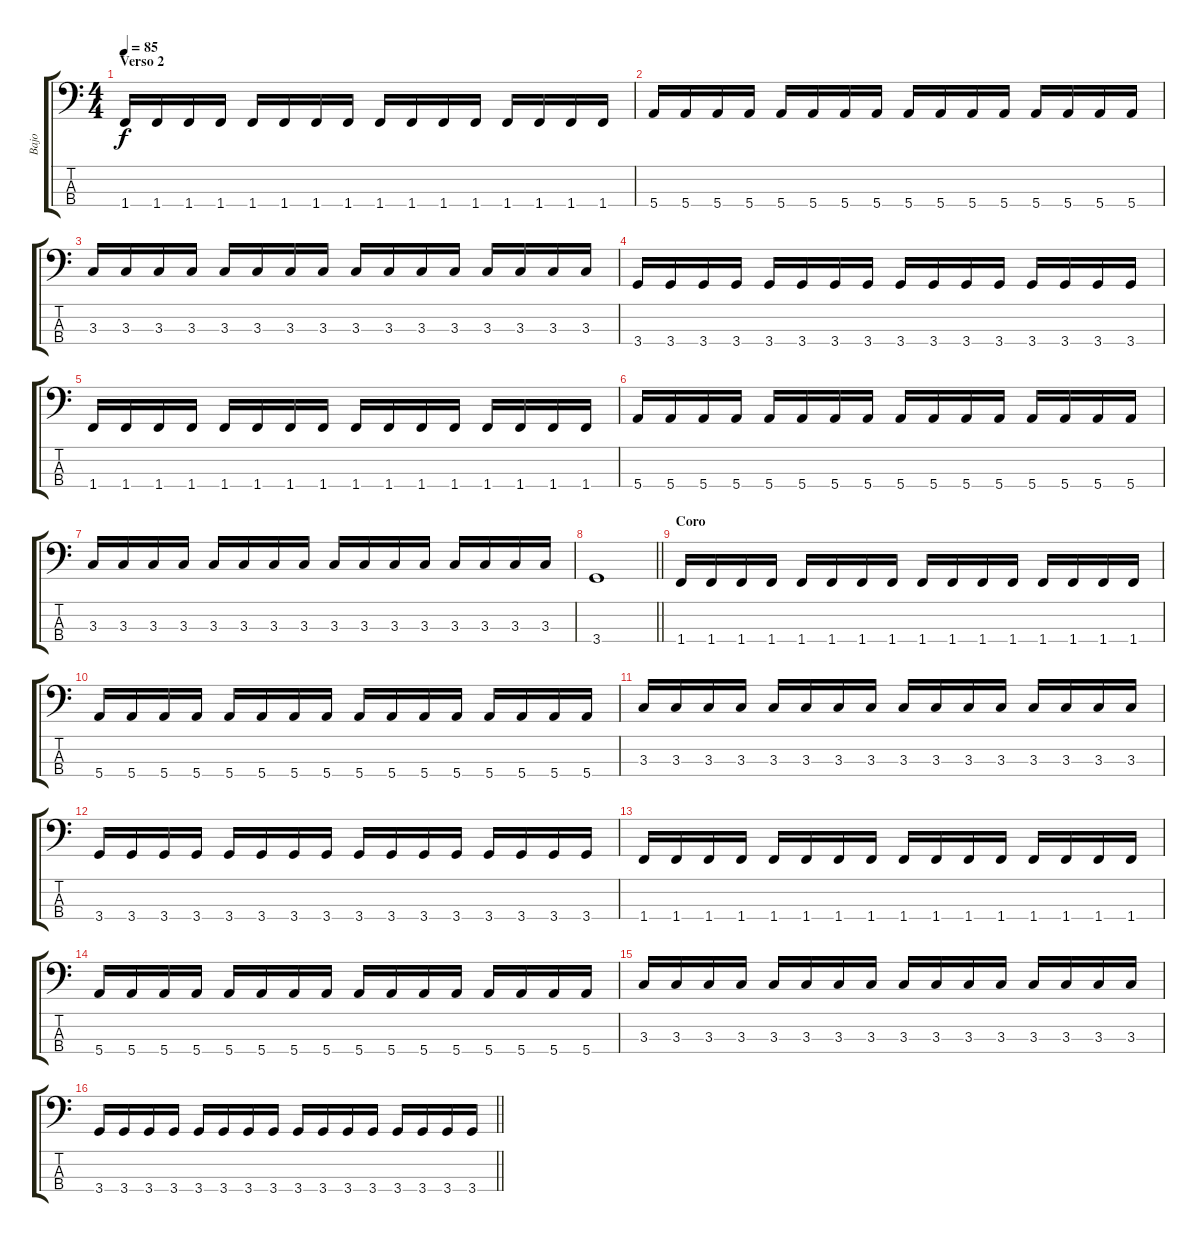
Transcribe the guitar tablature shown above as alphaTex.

\track ("Bajo" "Bajo") {instrument electricbassfinger}
\staff {score tabs}
\tuning (G2 D2 A1 E1) {hide}
\ts (4 4)
\section ("" "Verso 2")
\tempo 85
\clef f4
\ks c
1.4.16{dy f} 1.4.16 1.4.16 1.4.16 1.4.16 1.4.16 1.4.16 1.4.16 1.4.16 1.4.16 1.4.16 1.4.16 1.4.16 1.4.16 1.4.16 1.4.16 |
5.4.16 5.4.16 5.4.16 5.4.16 5.4.16 5.4.16 5.4.16 5.4.16 5.4.16 5.4.16 5.4.16 5.4.16 5.4.16 5.4.16 5.4.16 5.4.16 |
3.3.16 3.3.16 3.3.16 3.3.16 3.3.16 3.3.16 3.3.16 3.3.16 3.3.16 3.3.16 3.3.16 3.3.16 3.3.16 3.3.16 3.3.16 3.3.16 |
3.4.16 3.4.16 3.4.16 3.4.16 3.4.16 3.4.16 3.4.16 3.4.16 3.4.16 3.4.16 3.4.16 3.4.16 3.4.16 3.4.16 3.4.16 3.4.16 |
1.4.16 1.4.16 1.4.16 1.4.16 1.4.16 1.4.16 1.4.16 1.4.16 1.4.16 1.4.16 1.4.16 1.4.16 1.4.16 1.4.16 1.4.16 1.4.16 |
5.4.16 5.4.16 5.4.16 5.4.16 5.4.16 5.4.16 5.4.16 5.4.16 5.4.16 5.4.16 5.4.16 5.4.16 5.4.16 5.4.16 5.4.16 5.4.16 |
3.3.16 3.3.16 3.3.16 3.3.16 3.3.16 3.3.16 3.3.16 3.3.16 3.3.16 3.3.16 3.3.16 3.3.16 3.3.16 3.3.16 3.3.16 3.3.16 |
\barLineRight lightlight
3.4.1 |
\section ("" "Coro")
1.4.16 1.4.16 1.4.16 1.4.16 1.4.16 1.4.16 1.4.16 1.4.16 1.4.16 1.4.16 1.4.16 1.4.16 1.4.16 1.4.16 1.4.16 1.4.16 |
5.4.16 5.4.16 5.4.16 5.4.16 5.4.16 5.4.16 5.4.16 5.4.16 5.4.16 5.4.16 5.4.16 5.4.16 5.4.16 5.4.16 5.4.16 5.4.16 |
3.3.16 3.3.16 3.3.16 3.3.16 3.3.16 3.3.16 3.3.16 3.3.16 3.3.16 3.3.16 3.3.16 3.3.16 3.3.16 3.3.16 3.3.16 3.3.16 |
3.4.16 3.4.16 3.4.16 3.4.16 3.4.16 3.4.16 3.4.16 3.4.16 3.4.16 3.4.16 3.4.16 3.4.16 3.4.16 3.4.16 3.4.16 3.4.16 |
1.4.16 1.4.16 1.4.16 1.4.16 1.4.16 1.4.16 1.4.16 1.4.16 1.4.16 1.4.16 1.4.16 1.4.16 1.4.16 1.4.16 1.4.16 1.4.16 |
5.4.16 5.4.16 5.4.16 5.4.16 5.4.16 5.4.16 5.4.16 5.4.16 5.4.16 5.4.16 5.4.16 5.4.16 5.4.16 5.4.16 5.4.16 5.4.16 |
3.3.16 3.3.16 3.3.16 3.3.16 3.3.16 3.3.16 3.3.16 3.3.16 3.3.16 3.3.16 3.3.16 3.3.16 3.3.16 3.3.16 3.3.16 3.3.16 |
\barLineRight lightlight
3.4.16 3.4.16 3.4.16 3.4.16 3.4.16 3.4.16 3.4.16 3.4.16 3.4.16 3.4.16 3.4.16 3.4.16 3.4.16 3.4.16 3.4.16 3.4.16
